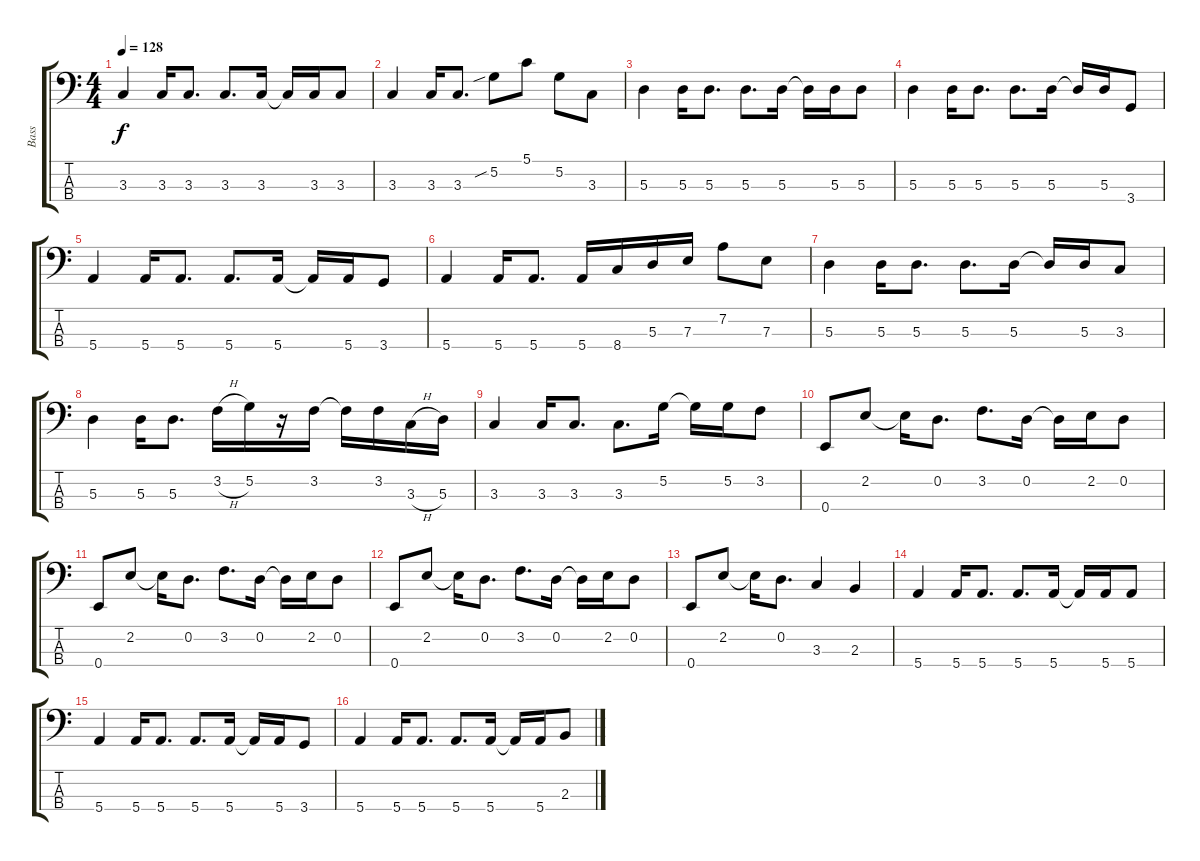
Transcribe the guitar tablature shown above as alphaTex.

\track ("Bass" "Bass") {instrument electricbassfinger}
\staff {score tabs}
\tuning (G2 D2 A1 E1) {hide}
\ts (4 4)
\tempo 128
\clef f4
\ks c
3.3.4{dy f} 3.3.16 3.3.8{d} 3.3.8{d} 3.3.16 3.3{t}.16 3.3.16 3.3.8 |
3.3.4 3.3.16 3.3.8{d} 5.2{sib}.8 5.1.8 5.2.8 3.3.8 |
5.3.4 5.3.16 5.3.8{d} 5.3.8{d} 5.3.16 5.3{t}.16 5.3.16 5.3.8 |
5.3.4 5.3.16 5.3.8{d} 5.3.8{d} 5.3.16 5.3{t}.16 5.3.16 3.4.8 |
5.4.4 5.4.16 5.4.8{d} 5.4.8{d} 5.4.16 5.4{t}.16 5.4.16 3.4.8 |
5.4.4 5.4.16 5.4.8{d} 5.4.16 8.4.16 5.3.16 7.3.16 7.2.8 7.3.8 |
5.3.4 5.3.16 5.3.8{d} 5.3.8{d} 5.3.16 5.3{t}.16 5.3.16 3.3.8 |
5.3.4 5.3.16 5.3.8{d} 3.2{h}.16 5.2.16 r.16 3.2.16 3.2{t}.16 3.2.16 3.3{h}.16 5.3.16 |
3.3.4 3.3.16 3.3.8{d} 3.3.8{d} 5.2.16 5.2{t}.16 5.2.16 3.2.8 |
0.4.8 2.2.8 2.2{t}.16 0.2.8{d} 3.2.8{d} 0.2.16 0.2{t}.16 2.2.16 0.2.8 |
0.4.8 2.2.8 2.2{t}.16 0.2.8{d} 3.2.8{d} 0.2.16 0.2{t}.16 2.2.16 0.2.8 |
0.4.8 2.2.8 2.2{t}.16 0.2.8{d} 3.2.8{d} 0.2.16 0.2{t}.16 2.2.16 0.2.8 |
0.4.8 2.2.8 2.2{t}.16 0.2.8{d} 3.3.4 2.3.4 |
5.4.4 5.4.16 5.4.8{d} 5.4.8{d} 5.4.16 5.4{t}.16 5.4.16 5.4.8 |
5.4.4 5.4.16 5.4.8{d} 5.4.8{d} 5.4.16 5.4{t}.16 5.4.16 3.4.8 |
5.4.4 5.4.16 5.4.8{d} 5.4.8{d} 5.4.16 5.4{t}.16 5.4.16 2.3.8
